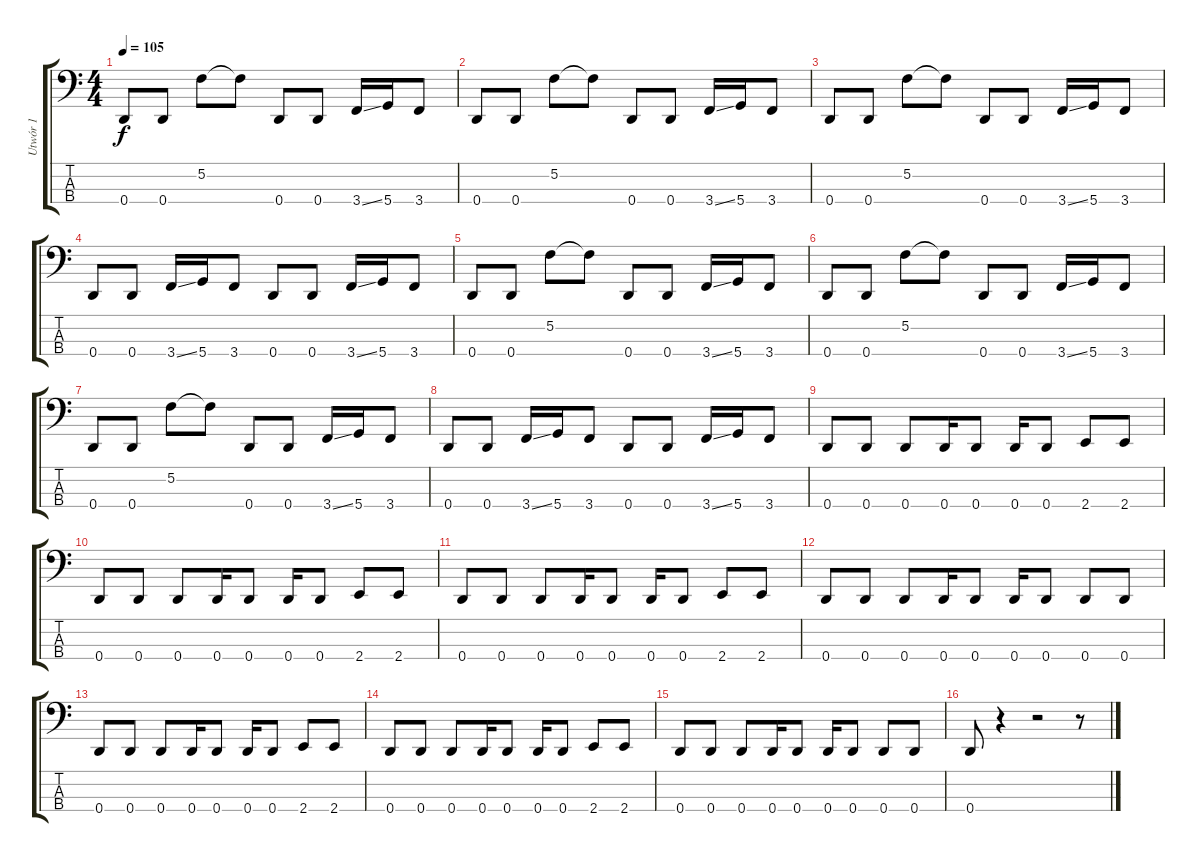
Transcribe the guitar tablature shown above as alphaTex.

\track ("Utwór 1" "Utwór 1") {instrument slapbass1}
\staff {score tabs}
\tuning (F2 C2 G1 D1) {hide}
\ts (4 4)
\tempo 105
\clef f4
\ks c
0.4.8{dy f instrument slapbass1} 0.4.8 5.2.8 5.2{t}.8 0.4.8 0.4.8 3.4{ss}.16 5.4.16 3.4.8 |
0.4.8 0.4.8 5.2.8 5.2{t}.8 0.4.8 0.4.8 3.4{ss}.16 5.4.16 3.4.8 |
0.4.8 0.4.8 5.2.8 5.2{t}.8 0.4.8 0.4.8 3.4{ss}.16 5.4.16 3.4.8 |
0.4.8 0.4.8 3.4{ss}.16 5.4.16 3.4.8 0.4.8 0.4.8 3.4{ss}.16 5.4.16 3.4.8 |
0.4.8 0.4.8 5.2.8 5.2{t}.8 0.4.8 0.4.8 3.4{ss}.16 5.4.16 3.4.8 |
0.4.8 0.4.8 5.2.8 5.2{t}.8 0.4.8 0.4.8 3.4{ss}.16 5.4.16 3.4.8 |
0.4.8 0.4.8 5.2.8 5.2{t}.8 0.4.8 0.4.8 3.4{ss}.16 5.4.16 3.4.8 |
0.4.8 0.4.8 3.4{ss}.16 5.4.16 3.4.8 0.4.8 0.4.8 3.4{ss}.16 5.4.16 3.4.8 |
0.4.8 0.4.8 0.4.8 0.4.16 0.4.8 0.4.16 0.4.8 2.4.8 2.4.8 |
0.4.8 0.4.8 0.4.8 0.4.16 0.4.8 0.4.16 0.4.8 2.4.8 2.4.8 |
0.4.8 0.4.8 0.4.8 0.4.16 0.4.8 0.4.16 0.4.8 2.4.8 2.4.8 |
0.4.8 0.4.8 0.4.8 0.4.16 0.4.8 0.4.16 0.4.8 0.4.8 0.4.8 |
0.4.8 0.4.8 0.4.8 0.4.16 0.4.8 0.4.16 0.4.8 2.4.8 2.4.8 |
0.4.8 0.4.8 0.4.8 0.4.16 0.4.8 0.4.16 0.4.8 2.4.8 2.4.8 |
0.4.8 0.4.8 0.4.8 0.4.16 0.4.8 0.4.16 0.4.8 0.4.8 0.4.8 |
0.4.8 r.4 r.2 r.8
